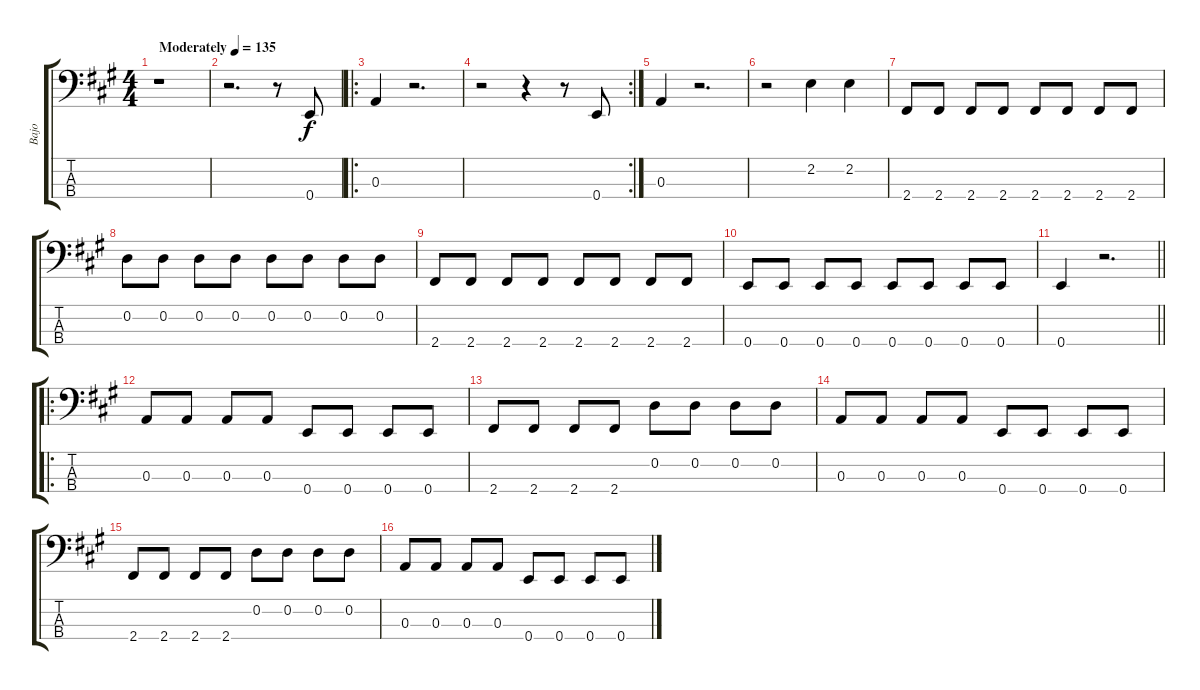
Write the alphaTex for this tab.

\track ("Bajo" "Bajo") {instrument electricbassfinger}
\staff {score tabs}
\tuning (G2 D2 A1 E1) {hide}
\ts (4 4)
\tempo (135 "Moderately")
\clef f4
\ks a
r.1{dy f instrument electricbassfinger} |
r.2{d} r.8 0.4.8 |
\ro
0.3.4 r.2{d} |
\rc 2
r.2 r.4 r.8 0.4.8 |
0.3.4 r.2{d} |
r.2 2.2.4 2.2.4 |
2.4.8 2.4.8 2.4.8 2.4.8 2.4.8 2.4.8 2.4.8 2.4.8 |
0.2.8 0.2.8 0.2.8 0.2.8 0.2.8 0.2.8 0.2.8 0.2.8 |
2.4.8 2.4.8 2.4.8 2.4.8 2.4.8 2.4.8 2.4.8 2.4.8 |
0.4.8 0.4.8 0.4.8 0.4.8 0.4.8 0.4.8 0.4.8 0.4.8 |
\barLineRight lightlight
0.4.4 r.2{d} |
\ro
0.3.8 0.3.8 0.3.8 0.3.8 0.4.8 0.4.8 0.4.8 0.4.8 |
2.4.8 2.4.8 2.4.8 2.4.8 0.2.8 0.2.8 0.2.8 0.2.8 |
0.3.8 0.3.8 0.3.8 0.3.8 0.4.8 0.4.8 0.4.8 0.4.8 |
2.4.8 2.4.8 2.4.8 2.4.8 0.2.8 0.2.8 0.2.8 0.2.8 |
0.3.8 0.3.8 0.3.8 0.3.8 0.4.8 0.4.8 0.4.8 0.4.8
